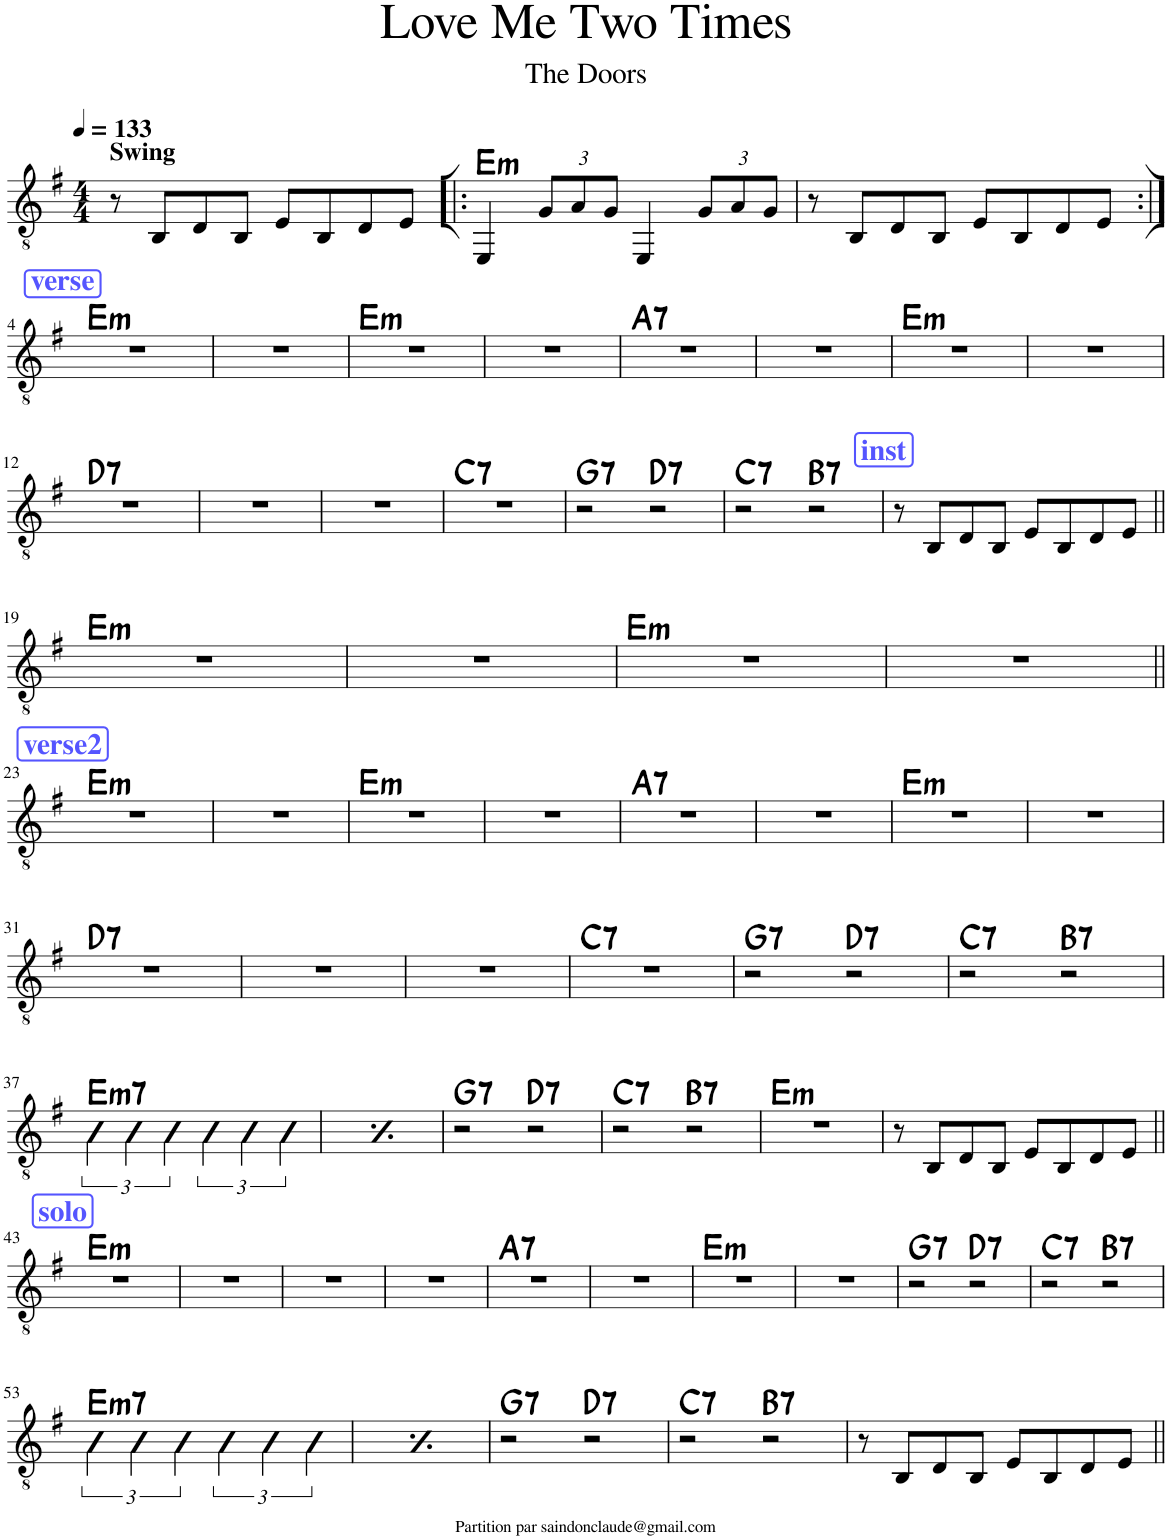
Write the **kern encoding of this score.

**kern	**harte
*part1	*part1
*staff1	*
*I"Classical Guitar	*
*I'Guit.	*
*clefGv2	*
*k[f#]	*
*M4/4	*
*MM133	*
=1	=1
!LO:TX:a:B:t=Swing	!
8r	.
8BB/L	.
8D/	.
8BB/J	.
8E/L	.
8BB/	.
8D/	.
8E/J	.
=2!|:	=2!|:
!	!LO:H:kt=m
4EE/	E:min
*Xbrackettup	*
12G/L	.
12A/	.
12G/J	.
4EE/	.
12G/L	.
12A/	.
12G/J	.
=3	=3
8r	.
8BB/L	.
8D/	.
8BB/J	.
8E/L	.
8BB/	.
8D/	.
8E/J	.
!!LO:LB:g=z
!!LO:REH:place=s1:a:B:cj:color=#5555FF:fs=14:t=verse
=4:|!	=4:|!
!	!LO:H:kt=m
1r	E:min
=5	=5
1r	.
=6	=6
!	!LO:H:kt=m
1r	E:min
=7	=7
1r	.
=8	=8
!	!LO:H:kt=7
1r	A:7
=9	=9
1r	.
=10	=10
!	!LO:H:kt=m
1r	E:min
=11	=11
1r	.
!!LO:LB:g=z
=12	=12
!	!LO:H:kt=7
1r	D:7
=13	=13
1r	.
=14	=14
1r	.
=15	=15
!	!LO:H:kt=7
1r	C:7
=16	=16
!	!LO:H:kt=7
2r	G:7
!	!LO:H:kt=7
2r	D:7
=17	=17
!	!LO:H:kt=7
2r	C:7
!	!LO:H:kt=7
2r	B:7
!!LO:REH:place=s1:a:B:cj:color=#5555FF:fs=14:t=inst
=18	=18
8r	.
8BB/L	.
8Dn/	.
8BB/J	.
8E/L	.
8BB/	.
8D/	.
8E/J	.
!!LO:LB:g=z
=19||	=19||
!	!LO:H:kt=m
1r	E:min
=20	=20
1r	.
=21	=21
!	!LO:H:kt=m
1r	E:min
=22	=22
1r	.
!!LO:LB:g=z
!!LO:REH:place=s1:a:B:cj:color=#5555FF:fs=14:t=verse2
=23||	=23||
!	!LO:H:kt=m
1r	E:min
=24	=24
1r	.
=25	=25
!	!LO:H:kt=m
1r	E:min
=26	=26
1r	.
=27	=27
!	!LO:H:kt=7
1r	A:7
=28	=28
1r	.
=29	=29
!	!LO:H:kt=m
1r	E:min
=30	=30
1r	.
!!LO:LB:g=z
=31	=31
!	!LO:H:kt=7
1r	D:7
=32	=32
1r	.
=33	=33
1r	.
=34	=34
!	!LO:H:kt=7
1r	C:7
=35	=35
!	!LO:H:kt=7
2r	G:7
!	!LO:H:kt=7
2r	D:7
=36	=36
!	!LO:H:kt=7
2r	C:7
!	!LO:H:kt=7
2r	B:7
!!LO:LB:g=z
=37	=37
*brackettup	*
!	!LO:H:kt=m7
6E\	E:min7
6E\	.
6E\	.
6E\	.
6E\	.
6E\	.
=38	=38
!	!LO:H:kt=m7
6E\	E:min7
6E\	.
6E\	.
6E\	.
6E\	.
6E\	.
=39	=39
!	!LO:H:kt=7
2r	G:7
!	!LO:H:kt=7
2r	D:7
=40	=40
!	!LO:H:kt=7
2r	C:7
!	!LO:H:kt=7
2r	B:7
=41	=41
!	!LO:H:kt=m
1r	E:min
=42	=42
8r	.
8BB/L	.
8D/	.
8BB/J	.
8E/L	.
8BB/	.
8D/	.
8E/J	.
!!LO:LB:g=z
!!LO:REH:place=s1:a:B:cj:color=#5555FF:fs=14:t=solo
=43||	=43||
!	!LO:H:kt=m
1r	E:min
=44	=44
1r	.
=45	=45
1r	.
=46	=46
1r	.
=47	=47
!	!LO:H:kt=7
1r	A:7
=48	=48
1r	.
=49	=49
!	!LO:H:kt=m
1r	E:min
=50	=50
1r	.
=51	=51
!	!LO:H:kt=7
2r	G:7
!	!LO:H:kt=7
2r	D:7
=52	=52
!	!LO:H:kt=7
2r	C:7
!	!LO:H:kt=7
2r	B:7
!!LO:LB:g=z
=53	=53
!	!LO:H:kt=m7
6E\	E:min7
6E\	.
6E\	.
6E\	.
6E\	.
6E\	.
=54	=54
!	!LO:H:kt=m7
6E\	E:min7
6E\	.
6E\	.
6E\	.
6E\	.
6E\	.
=55	=55
!	!LO:H:kt=7
2r	G:7
!	!LO:H:kt=7
2r	D:7
=56	=56
!	!LO:H:kt=7
2r	C:7
!	!LO:H:kt=7
2r	B:7
=57	=57
8r	.
8BB/L	.
8Dn/	.
8BB/J	.
8E/L	.
8BB/	.
8D/	.
8E/J	.
=||	=||
*-	*-
